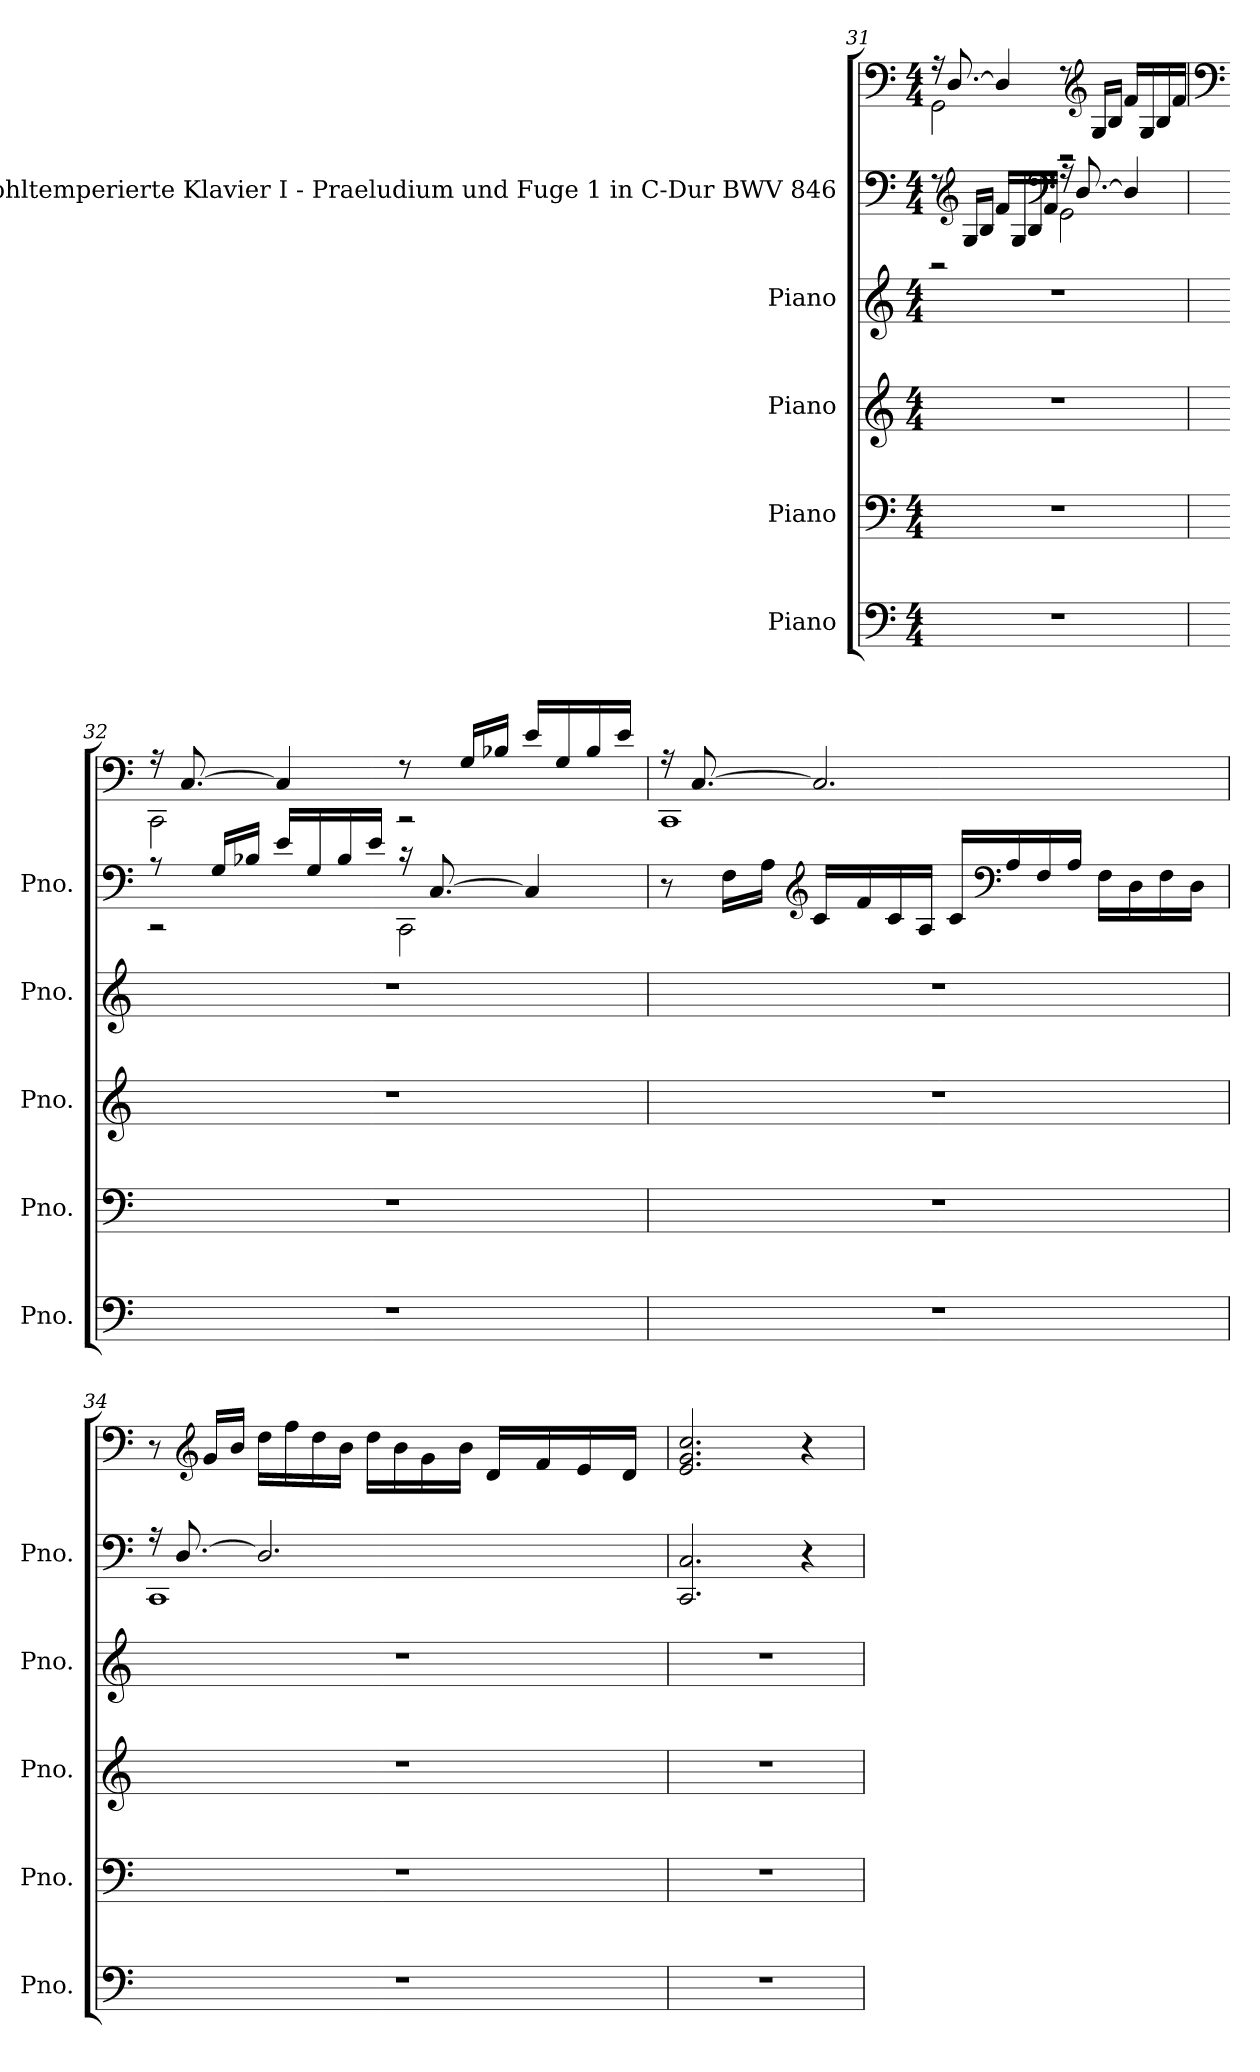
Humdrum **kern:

**kern	**kern	**kern	**kern	**kern	**kern
*part5	*part4	*part3	*part2	*part1	*part1
*staff6	*staff5	*staff4	*staff3	*staff2	*staff1
*I"Piano	*I"Piano	*I"Piano	*I"Piano	*I"Piano, Das wohltemperierte Klavier I - Praeludium und Fuge 1 in C-Dur BWV 846	*
*I'Pno.	*I'Pno.	*I'Pno.	*I'Pno.	*I'Pno.	*
!!LO:LB:g=z
*clefF4	*clefF4	*clefG2	*clefG2	*clefF4	*clefF4
*k[]	*k[]	*k[]	*k[]	*k[]	*k[]
*M4/4	*M4/4	*M4/4	*M4/4	*M4/4	*M4/4
*MM70	*MM70	*MM70	*MM70	*MM70	*MM70
=31	=31	=31	=31	=31	=31
*	*	*	*	*^	*^
1r	1r	1r	1r	8r	2r	16r	2GG\
*	*	*	*	*	*	*MM75	*
.	.	.	.	.	.	[8.D/	.
*	*	*	*	*clefG2	*	*	*
.	.	.	.	16G/LL	.	.	.
.	.	.	.	16B/JJ	.	.	.
.	.	.	.	16f/LL	.	4D/]	.
.	.	.	.	16G/	.	.	.
.	.	.	.	16B/	.	.	.
.	.	.	.	16f/JJ	.	.	.
*	*	*	*	*clefF4	*	*	*
*	*	*	*	*	*	*MM71	*
.	.	.	.	16r	2GG\	8r	2r
*	*	*	*	*	*	*MM75	*
.	.	.	.	[8.D/	.	.	.
*	*	*	*	*	*	*clefG2	*
.	.	.	.	.	.	16G/LL	.
.	.	.	.	.	.	16B/JJ	.
.	.	.	.	4D/]	.	16f/LL	.
.	.	.	.	.	.	16G/	.
.	.	.	.	.	.	16B/	.
.	.	.	.	.	.	16f/JJ	.
=32	=32	=32	=32	=32	=32	=32	=32
*	*	*	*	*	*	*clefF4	*
*	*	*	*	*	*	*MM73	*
1r	1r	1r	1r	8r	2r	16r	2CC\
.	.	.	.	.	.	[8.C/	.
.	.	.	.	16G/LL	.	.	.
.	.	.	.	16B-X/JJ	.	.	.
*	*	*	*	*	*	*MM75	*
.	.	.	.	16e/LL	.	4C/]	.
.	.	.	.	16G/	.	.	.
.	.	.	.	16B-/	.	.	.
*	*	*	*	*	*	*MM70	*
.	.	.	.	16e/JJ	.	.	.
*	*	*	*	*	*	*MM73	*
.	.	.	.	16r	2CC\	8r	2r
.	.	.	.	[8.C/	.	.	.
.	.	.	.	.	.	16G/LL	.
.	.	.	.	.	.	16B-X/JJ	.
*	*	*	*	*	*	*MM75	*
.	.	.	.	4C/]	.	16e/LL	.
.	.	.	.	.	.	16G/	.
.	.	.	.	.	.	16B-/	.
*	*	*	*	*	*	*MM71	*
.	.	.	.	.	.	16e/JJ	.
*	*	*	*	*v	*v	*	*
*	*	*	*	*	*v	*v
!!LO:PB:g=z
=33	=33	=33	=33	=33	=33
*	*	*	*	*	*MM73
*	*	*	*	*	*^
*	*	*	*	*	*	*^
1r	1r	1r	1r	8r	16r	1CC	6ryy
.	.	.	.	.	[8.C/	.	.
.	.	.	.	16F\LL	.	.	.
.	.	.	.	.	.	.	12ryy
*	*	*	*	*	*MM75	*	*
.	.	.	.	16A\JJ	.	.	.
*	*	*	*	*clefG2	*	*	*
.	.	.	.	16c/LL	2.C/]	.	24ryy
.	.	.	.	.	.	.	96ryy
*	*	*	*	*	*MM73	*	*
.	.	.	.	.	.	.	3%2ryy
.	.	.	.	16f/	.	.	.
.	.	.	.	16c/	.	.	.
.	.	.	.	16A/JJ	.	.	.
*	*	*	*	*	*MM76	*	*
.	.	.	.	16c/LL	.	.	.
*	*	*	*	*clefF4	*	*	*
*	*	*	*	*	*MM73	*	*
.	.	.	.	16A/	.	.	.
.	.	.	.	16F/	.	.	.
.	.	.	.	16A/JJ	.	.	.
*	*	*	*	*	*MM71	*	*
.	.	.	.	16F\LL	.	.	.
.	.	.	.	16D\	.	.	.
*	*	*	*	*	*MM66	*	*
.	.	.	.	16F\	.	.	.
*	*	*	*	*	*MM60	*	*
.	.	.	.	16D\JJ	.	.	.
.	.	.	.	.	.	.	48.ryy
*	*	*	*	*	*v	*v	*v
=34	=34	=34	=34	=34	=34
*	*	*	*	*	*MM71
*	*	*	*	*^	*^
*	*	*	*	*	*	*	*^
*	*	*	*	*	*	*	*	*^
*	*	*	*	*	*	*	*	*	*^
*	*	*	*	*	*	*	*	*	*	*^
*	*	*	*	*	*	*	*	*	*	*	*^
*	*	*	*	*	*	*	*	*	*	*	*	*^
*	*	*	*	*	*	*	*	*	*	*	*	*	*^
1r	1r	1r	1r	16r	1CC	8r	3%2ryy	2ryy	3%2ryy	3%2ryy	3%2ryy	3%2ryy	3%2ryy	2ryy
.	.	.	.	[8.D/	.	.	.	.	.	.	.	.	.	.
*	*	*	*	*	*	*clefG2	*	*	*	*	*	*	*	*
.	.	.	.	.	.	16g/LL	.	.	.	.	.	.	.	.
.	.	.	.	.	.	16b/JJ	.	.	.	.	.	.	.	.
.	.	.	.	2.D/]	.	16dd\LL	.	.	.	.	.	.	.	.
.	.	.	.	.	.	16ff\	.	.	.	.	.	.	.	.
.	.	.	.	.	.	16dd\	.	.	.	.	.	.	.	.
.	.	.	.	.	.	16b\JJ	.	.	.	.	.	.	.	.
*	*	*	*	*	*	*MM63	*	*	*	*	*	*	*	*
.	.	.	.	.	.	16dd\LL	.	4ryy	.	.	.	.	.	4ryy
.	.	.	.	.	.	16b\	.	.	.	.	.	.	.	.
.	.	.	.	.	.	16g\	.	.	.	.	.	.	.	.
.	.	.	.	.	.	.	12ryy	.	12.ryy	12ryy	6ryy	6ryy	6ryy	.
.	.	.	.	.	.	16b\JJ	.	.	.	.	.	.	.	.
*	*	*	*	*	*	*MM55	*	*	*	*	*	*	*	*
.	.	.	.	.	.	16d/LL	96ryy	32ryy	.	24ryy	.	.	.	8ryy
*	*	*	*	*	*	*MM54	*	*	*	*	*	*	*	*
.	.	.	.	.	.	.	6ryy	.	.	.	.	.	.	.
*	*	*	*	*	*	*MM53	*	*	*	*	*	*	*	*
.	.	.	.	.	.	.	.	8..ryy	.	.	.	.	.	.
*	*	*	*	*	*	*MM52	*	*	*	*	*	*	*	*
.	.	.	.	.	.	.	.	.	6ryy	96ryy	.	.	.	.
*	*	*	*	*	*	*MM51	*	*	*	*	*	*	*	*
.	.	.	.	.	.	.	.	.	.	6ryy	.	.	.	.
*	*	*	*	*	*	*MM50	*	*	*	*	*	*	*	*
.	.	.	.	.	.	16f/	.	.	.	.	.	.	.	.
*	*	*	*	*	*	*MM49	*	*	*	*	*	*	*	*
.	.	.	.	.	.	.	.	.	.	.	6ryy	48ryy	24.ryy	.
*	*	*	*	*	*	*MM47	*	*	*	*	*	*	*	*
.	.	.	.	.	.	.	.	.	.	.	.	12..ryy	.	.
*	*	*	*	*	*	*MM46	*	*	*	*	*	*	*	*
.	.	.	.	.	.	16e/	.	.	.	.	.	.	.	32ryy
*	*	*	*	*	*	*MM45	*	*	*	*	*	*	*	*
.	.	.	.	.	.	.	.	.	.	.	.	.	12ryy	.
*	*	*	*	*	*	*MM44	*	*	*	*	*	*	*	*
.	.	.	.	.	.	.	.	.	.	.	.	.	.	16.ryy
*	*	*	*	*	*	*MM42	*	*	*	*	*	*	*	*
.	.	.	.	.	.	.	24..ryy	.	.	.	.	.	.	.
*	*	*	*	*	*	*MM31	*	*	*	*	*	*	*	*
.	.	.	.	.	.	16d/JJ	.	.	.	.	.	.	.	.
.	.	.	.	.	.	.	.	.	24ryy	.	.	.	.	.
.	.	.	.	.	.	.	.	.	.	48.ryy	.	.	.	.
.	.	.	.	.	.	.	.	.	.	.	.	.	48ryy	.
*	*	*	*	*v	*v	*	*	*	*	*	*	*	*	*
*	*	*	*	*	*v	*v	*v	*v	*v	*v	*v	*v	*v
=35	=35	=35	=35	=35	=35
1r	1r	1r	1r	2.CC/ 2.C/	2.e/ 2.g/ 2.cc/
.	.	.	.	4r	4r
=	=	=	=	=	=
*-	*-	*-	*-	*-	*-
